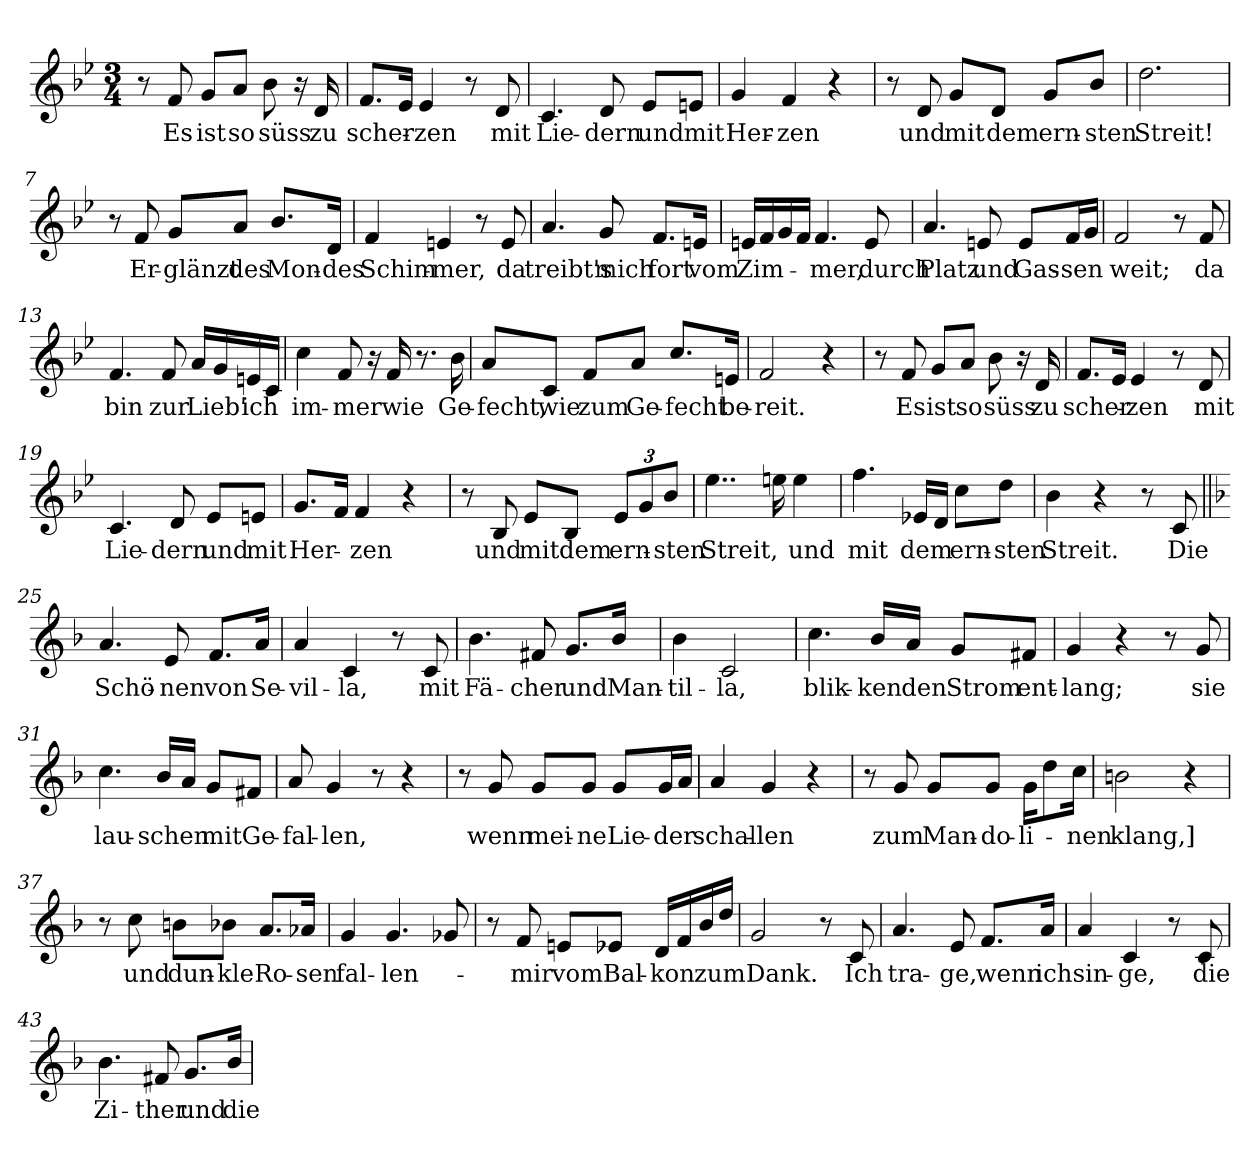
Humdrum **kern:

**kern	**text
*part1	*part1
*staff1	*staff1
*clefG2	*
*k[b-e-]	*
*M3/4	*
=1	=1
8r	.
!	!LO:LY:b
8f/	Es
!	!LO:LY:b
8g/L	ist
!	!LO:LY:b
8a/J	so
!	!LO:LY:b
8b-\	süss
16r	.
!	!LO:LY:b
16d/	zu
=2	=2
!	!LO:LY:b
8.f/L	scher-
16e-/Jk	.
!	!LO:LY:b
4e-/	-zen
8r	.
!	!LO:LY:b
8d/	mit
=3	=3
!	!LO:LY:b
4.c/	Lie-
!	!LO:LY:b
8d/	-dern
!	!LO:LY:b
8e-/L	und
!	!LO:LY:b
8en/J	mit
=4	=4
!	!LO:LY:b
4g/	Her-
!	!LO:LY:b
4f/	-zen
4r	.
=5	=5
8r	.
!	!LO:LY:b
8d/	und
!	!LO:LY:b
8g/L	mit
!	!LO:LY:b
8d/J	dem
!	!LO:LY:b
8g/L	ern-
!	!LO:LY:b
8b-/J	-sten
=6	=6
!	!LO:LY:b
2.dd\	Streit!
!!LO:LB:g=z
=7	=7
8r	.
!	!LO:LY:b
8f/	Er-
!	!LO:LY:b
8g/L	-glänzt
!	!LO:LY:b
8a/J	des
!	!LO:LY:b
8.b-/L	Mon-
!	!LO:LY:b
16d/Jk	-des
=8	=8
!	!LO:LY:b
4f/	Schim-
!	!LO:LY:b
4en/	-mer,
8r	.
!	!LO:LY:b
8e/	da
=9	=9
!	!LO:LY:b
4.a/	treibt's
!	!LO:LY:b
8g/	mich
!	!LO:LY:b
8.f/L	fort
!	!LO:LY:b
16en/Jk	vom
=10	=10
!	!LO:LY:b
16en/LL	Zim-
16f/	.
16g/	.
16f/JJ	.
!	!LO:LY:b
4.f/	-mer,
!	!LO:LY:b
8e/	durch
=11	=11
!	!LO:LY:b
4.a/	Platz
!	!LO:LY:b
8en/	und
!	!LO:LY:b
8e/L	Gas-
!	!LO:LY:b
16f/L	-sen
16g/JJ	.
=12	=12
!	!LO:LY:b
2f/	weit;
8r	.
!	!LO:LY:b
8f/	da
!!LO:LB:g=z
=13	=13
!	!LO:LY:b
4.f/	bin
!	!LO:LY:b
8f/	zur
!	!LO:LY:b
16a/LL	Lieb'
16g/	.
!	!LO:LY:b
16en/	ich
16c/JJ	.
=14	=14
!	!LO:LY:b
4cc\	im-
!	!LO:LY:b
8f/	-mer
16r	.
!	!LO:LY:b
16f/	wie
8.r	.
!	!LO:LY:b
16b-\	Ge-
=15	=15
!	!LO:LY:b
8a/L	-fecht,
!	!LO:LY:b
8c/J	wie
!	!LO:LY:b
8f/L	zum
!	!LO:LY:b
8a/J	Ge-
!	!LO:LY:b
8.cc/L	-fecht
!	!LO:LY:b
16en/Jk	be-
=16	=16
!	!LO:LY:b
2f/	-reit.
4r	.
=17	=17
8r	.
!	!LO:LY:b
8f/	Es
!	!LO:LY:b
8g/L	ist
!	!LO:LY:b
8a/J	so
!	!LO:LY:b
8b-\	süss
16r	.
!	!LO:LY:b
16d/	zu
=18	=18
!	!LO:LY:b
8.f/L	scher-
16e-/Jk	.
!	!LO:LY:b
4e-/	-zen
8r	.
!	!LO:LY:b
8d/	mit
!!LO:LB:g=z
=19	=19
!	!LO:LY:b
4.c/	Lie-
!	!LO:LY:b
8d/	-dern
!	!LO:LY:b
8e-/L	und
!	!LO:LY:b
8en/J	mit
=20	=20
!	!LO:LY:b
8.g/L	Her-
16f/Jk	.
!	!LO:LY:b
4f/	-zen
4r	.
=21	=21
8r	.
!	!LO:LY:b
8B-/	und
!	!LO:LY:b
8e-/L	mit
!	!LO:LY:b
8B-/J	dem
!	!LO:LY:b
12e-/L	ern-
12g/	.
!	!LO:LY:b
12b-/J	-sten
=22	=22
!	!LO:LY:b
4..ee-\	Streit,
16een\	.
!	!LO:LY:b
4ee\	und
=23	=23
!	!LO:LY:b
4.ff\	mit
!	!LO:LY:b
16e-X/LL	dem
16d/JJ	.
!	!LO:LY:b
8cc\L	ern-
!	!LO:LY:b
8dd\J	-sten
=24	=24
!	!LO:LY:b
4b-\	Streit.
4r	.
8r	.
!	!LO:LY:b
8c/	Die
!!LO:LB:g=z
=25||	=25||
*k[b-]	*
!	!LO:LY:b
4.a/	Schö-
!	!LO:LY:b
8e/	-nen
!	!LO:LY:b
8.f/L	von
!	!LO:LY:b
16a/Jk	Se-
=26	=26
!	!LO:LY:b
4a/	-vil-
!	!LO:LY:b
4c/	-la,
8r	.
!	!LO:LY:b
8c/	mit
=27	=27
!	!LO:LY:b
4.b-\	Fä-
!	!LO:LY:b
8f#X/	-cher
!	!LO:LY:b
8.g/L	und
!	!LO:LY:b
16b-/Jk	Man-
=28	=28
!	!LO:LY:b
4b-\	-til-
!	!LO:LY:b
2c/	-la,
=29	=29
!	!LO:LY:b
4.cc\	blik-
!	!LO:LY:b
16b-/LL	-ken
!	!LO:LY:b
16a/JJ	den
!	!LO:LY:b
8g/L	Strom
!	!LO:LY:b
8f#X/J	ent-
=30	=30
!	!LO:LY:b
4g/	-lang;
4r	.
8r	.
!	!LO:LY:b
8g/	sie
=31	=31
!	!LO:LY:b
4.cc\	lau-
!	!LO:LY:b
16b-/LL	-schen
16a/JJ	.
!	!LO:LY:b
8g/L	mit
!	!LO:LY:b
8f#X/J	Ge-
!!LO:LB:g=z
=32	=32
!	!LO:LY:b
8a/	-fal-
!	!LO:LY:b
4g/	-len,
8r	.
4r	.
=33	=33
8r	.
!	!LO:LY:b
8g/	wenn
!	!LO:LY:b
8g/L	mei-
!	!LO:LY:b
8g/J	-ne
!	!LO:LY:b
8g/L	Lie-
!	!LO:LY:b
16g/L	-der
16a/JJ	.
=34	=34
!	!LO:LY:b
4a/	schal-
!	!LO:LY:b
4g/	-len
4r	.
=35	=35
8r	.
!	!LO:LY:b
8g/	zum
!	!LO:LY:b
8g/L	Man-
!	!LO:LY:b
8g/J	-do-
!	!LO:LY:b
16g\KL	-li-
8dd\	.
!	!LO:LY:b
16cc\Jk	-nen
=36	=36
!	!LO:LY:b
2bn\	klang,]
4r	.
=37	=37
8r	.
!	!LO:LY:b
8cc\	und
!	!LO:LY:b
8bn\L	dun-
!	!LO:LY:b
8b-X\J	-kle
!	!LO:LY:b
8.a/L	Ro-
!	!LO:LY:b
16a-X/Jk	-sen
=38	=38
!	!LO:LY:b
4g/	fal-
!	!LO:LY:b
4.g/	len-
8g-X/	.
!!LO:LB:g=z
=39	=39
8r	.
!	!LO:LY:b
8f/	mir
!	!LO:LY:b
8en/L	vom
!	!LO:LY:b
8e-X/J	Bal-
!	!LO:LY:b
16d/LL	-kon
16f/	.
!	!LO:LY:b
16b-/	zum
16dd/JJ	.
=40	=40
!	!LO:LY:b
2g/	Dank.
8r	.
!	!LO:LY:b
8c/	Ich
=41	=41
!	!LO:LY:b
4.a/	tra-
!	!LO:LY:b
8e/	-ge,
!	!LO:LY:b
8.f/L	wenn
!	!LO:LY:b
16a/Jk	ich
=42	=42
!	!LO:LY:b
4a/	sin-
!	!LO:LY:b
4c/	-ge,
8r	.
!	!LO:LY:b
8c/	die
=43	=43
!	!LO:LY:b
4.b-\	Zi-
!	!LO:LY:b
8f#X/	-ther
!	!LO:LY:b
8.g/L	und
!	!LO:LY:b
16b-/Jk	die
=	=
*-	*-
